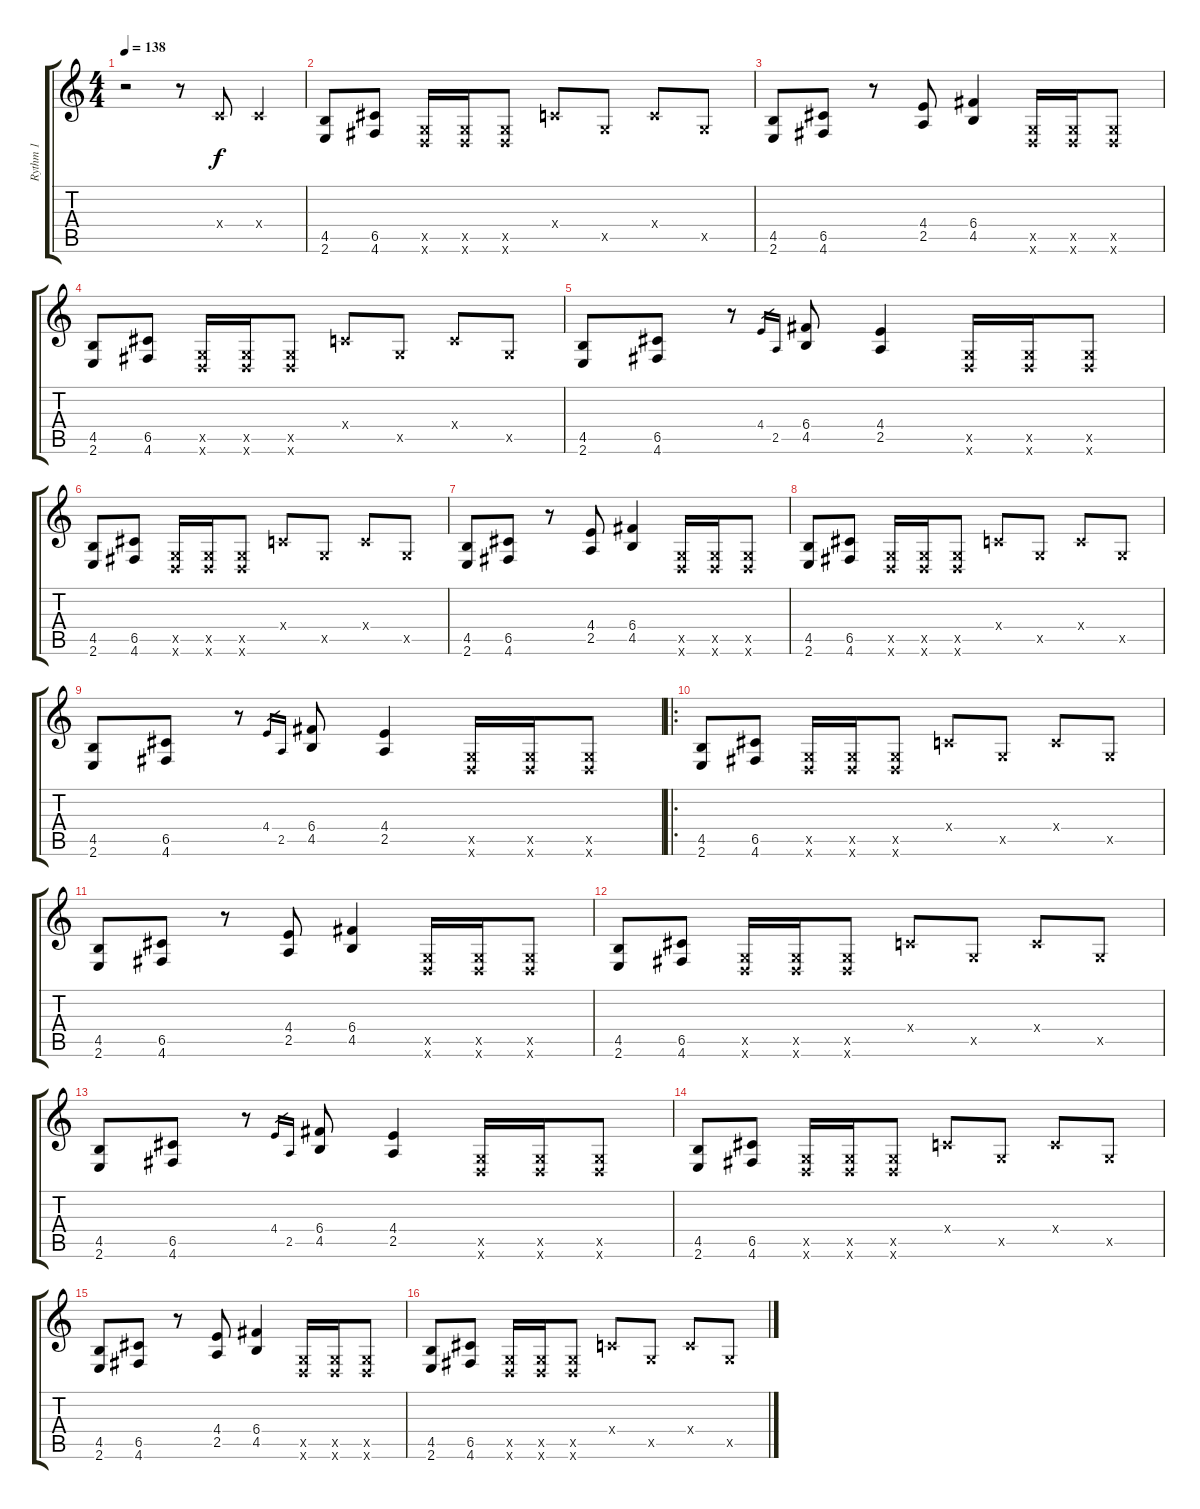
\track ("Rythm 1" "Rythm 1") {instrument distortionguitar}
\staff {score tabs}
\tuning (D4 A3 F3 C3 G2 D2) {hide}
\ts (4 4)
\tempo 138
\clef g2
\ks c
r.2{dy f instrument distortionguitar} r.8 0.4{x}.8 0.4{x}.4 |
(4.5 2.6).8 (6.5 4.6).8 (0.5{x} 0.6{x}).16 (0.5{x} 0.6{x}).16 (0.5{x} 0.6{x}).8 0.4{x}.8 0.5{x}.8 0.4{x}.8 0.5{x}.8 |
(4.5 2.6).8 (6.5 4.6).8 r.8 (4.4 2.5).8 (6.4 4.5).4 (0.5{x} 0.6{x}).16 (0.5{x} 0.6{x}).16 (0.5{x} 0.6{x}).8 |
(4.5 2.6).8 (6.5 4.6).8 (0.5{x} 0.6{x}).16 (0.5{x} 0.6{x}).16 (0.5{x} 0.6{x}).8 0.4{x}.8 0.5{x}.8 0.4{x}.8 0.5{x}.8 |
(4.5 2.6).8 (6.5 4.6).8 r.8 4.4.16{gr} 2.5.16{gr} (6.4 4.5).8 (4.4 2.5).4 (0.5{x} 0.6{x}).16 (0.5{x} 0.6{x}).16 (0.5{x} 0.6{x}).8 |
(4.5 2.6).8 (6.5 4.6).8 (0.5{x} 0.6{x}).16 (0.5{x} 0.6{x}).16 (0.5{x} 0.6{x}).8 0.4{x}.8 0.5{x}.8 0.4{x}.8 0.5{x}.8 |
(4.5 2.6).8 (6.5 4.6).8 r.8 (4.4 2.5).8 (6.4 4.5).4 (0.5{x} 0.6{x}).16 (0.5{x} 0.6{x}).16 (0.5{x} 0.6{x}).8 |
(4.5 2.6).8 (6.5 4.6).8 (0.5{x} 0.6{x}).16 (0.5{x} 0.6{x}).16 (0.5{x} 0.6{x}).8 0.4{x}.8 0.5{x}.8 0.4{x}.8 0.5{x}.8 |
(4.5 2.6).8 (6.5 4.6).8 r.8 4.4.16{gr} 2.5.16{gr} (6.4 4.5).8 (4.4 2.5).4 (0.5{x} 0.6{x}).16 (0.5{x} 0.6{x}).16 (0.5{x} 0.6{x}).8 |
\ro
(4.5 2.6).8 (6.5 4.6).8 (0.5{x} 0.6{x}).16 (0.5{x} 0.6{x}).16 (0.5{x} 0.6{x}).8 0.4{x}.8 0.5{x}.8 0.4{x}.8 0.5{x}.8 |
(4.5 2.6).8 (6.5 4.6).8 r.8 (4.4 2.5).8 (6.4 4.5).4 (0.5{x} 0.6{x}).16 (0.5{x} 0.6{x}).16 (0.5{x} 0.6{x}).8 |
(4.5 2.6).8 (6.5 4.6).8 (0.5{x} 0.6{x}).16 (0.5{x} 0.6{x}).16 (0.5{x} 0.6{x}).8 0.4{x}.8 0.5{x}.8 0.4{x}.8 0.5{x}.8 |
(4.5 2.6).8 (6.5 4.6).8 r.8 4.4.16{gr} 2.5.16{gr} (6.4 4.5).8 (4.4 2.5).4 (0.5{x} 0.6{x}).16 (0.5{x} 0.6{x}).16 (0.5{x} 0.6{x}).8 |
(4.5 2.6).8 (6.5 4.6).8 (0.5{x} 0.6{x}).16 (0.5{x} 0.6{x}).16 (0.5{x} 0.6{x}).8 0.4{x}.8 0.5{x}.8 0.4{x}.8 0.5{x}.8 |
(4.5 2.6).8 (6.5 4.6).8 r.8 (4.4 2.5).8 (6.4 4.5).4 (0.5{x} 0.6{x}).16 (0.5{x} 0.6{x}).16 (0.5{x} 0.6{x}).8 |
(4.5 2.6).8 (6.5 4.6).8 (0.5{x} 0.6{x}).16 (0.5{x} 0.6{x}).16 (0.5{x} 0.6{x}).8 0.4{x}.8 0.5{x}.8 0.4{x}.8 0.5{x}.8
